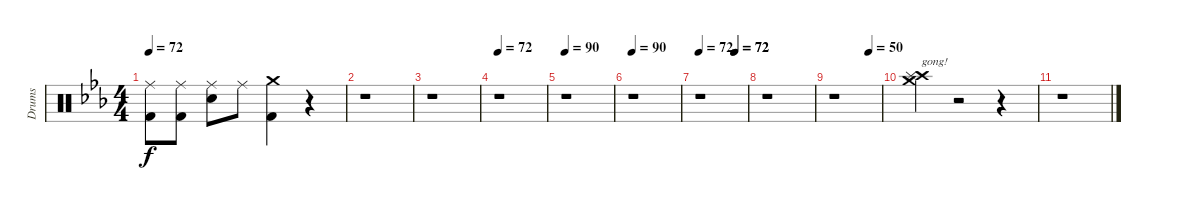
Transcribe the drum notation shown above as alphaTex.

\bracketExtendMode groupsimilarinstruments
\otherSystemsTrackNameOrientation horizontal
\track ("Drumkit" "Drums") {instrument percussion}
\staff {score}
\articulation defaults
\ts (4 4)
\tempo 72
\clef neutral
\ks eb
("Ride (middle)"{acc forcenatural} "Kick (hit) 2"{acc forcenatural}).8{dy f beam Down} ("Ride (middle)"{acc forcenatural} "Kick (hit) 2"{acc forcenatural}).8{beam Down} ("Ride (middle)"{acc forcenatural} "Snare (hit) 2"{acc forcenatural}).8{beam Down} "Ride (middle)"{acc forcenatural}.8{beam Down} ("Crash medium (hit)"{acc forcenatural} "Kick (hit) 2"{acc forcenatural}).4{beam Down} r.4{beam Down} |
r.1{beam Down} |
r.1{beam Down} |
\tempo 72
r.1{beam Down} |
\tempo 90
r.1{beam Down} |
\tempo 90
r.1{beam Down} |
\tempo 72
\tempo (72 0.7499)
\tempo (72 0.75)
r.1{beam Down} |
r.1{beam Down} |
\tempo (50 0.75)
r.1{beam Down} |
("Crash high (hit)"{acc forcenatural} "Crash medium (hit)"{acc forcenatural} "Splash (hit)"{acc forcenatural}).4{txt "gong!" beam Down} r.2{beam Down} r.4{beam Down} |
r.1{beam Down}
